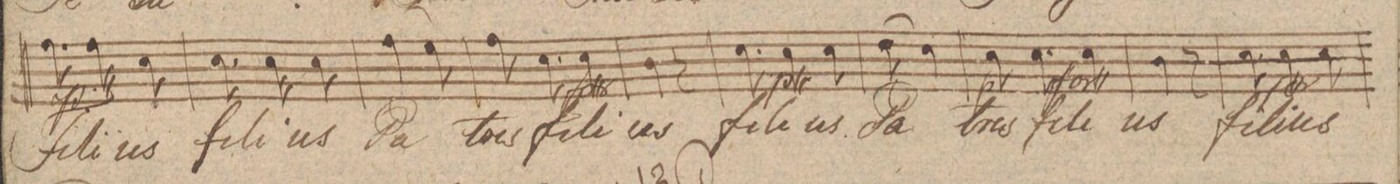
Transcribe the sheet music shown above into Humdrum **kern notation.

**kern	**text	**dynam
*I"Tenore	*	*
*clefC4	*	*
*k[f#c#g#d#]	*	*
*M3/8	*	*
8.e\	Fi-	p
16e\K	-li-	.
8B\	-us	.
=98	=98	=98
8.B\	fi-	.
16B\K	-li-	.
8B\	-us	.
=99	=99	=99
(4e\	Pa-	.
8d#\)	.	.
=100	=100	=100
8e\	-tris	.
8.B\	fi-	.
16B\k	-li-	f
=101	=101	=101
4A\	-us	.
8r	.	.
=102	=102	=102
8.B\	fi-	.
16B\K	-li-	p
8B\	-us	.
=103	=103	=103
(8c#\	Pa-	.
4B\)	.	.
=104	=104	=104
8B\	-tris	p
8.B\	fi-	.
16B\k	-li-	f
=105	=105	=105
4A\	-us	.
8r	.	.
=106	=106	=106
8.B\	fi-	p
16B\K	-li-	f
8B\	-us	.
=107	=107	=107
*-	*-	*-
